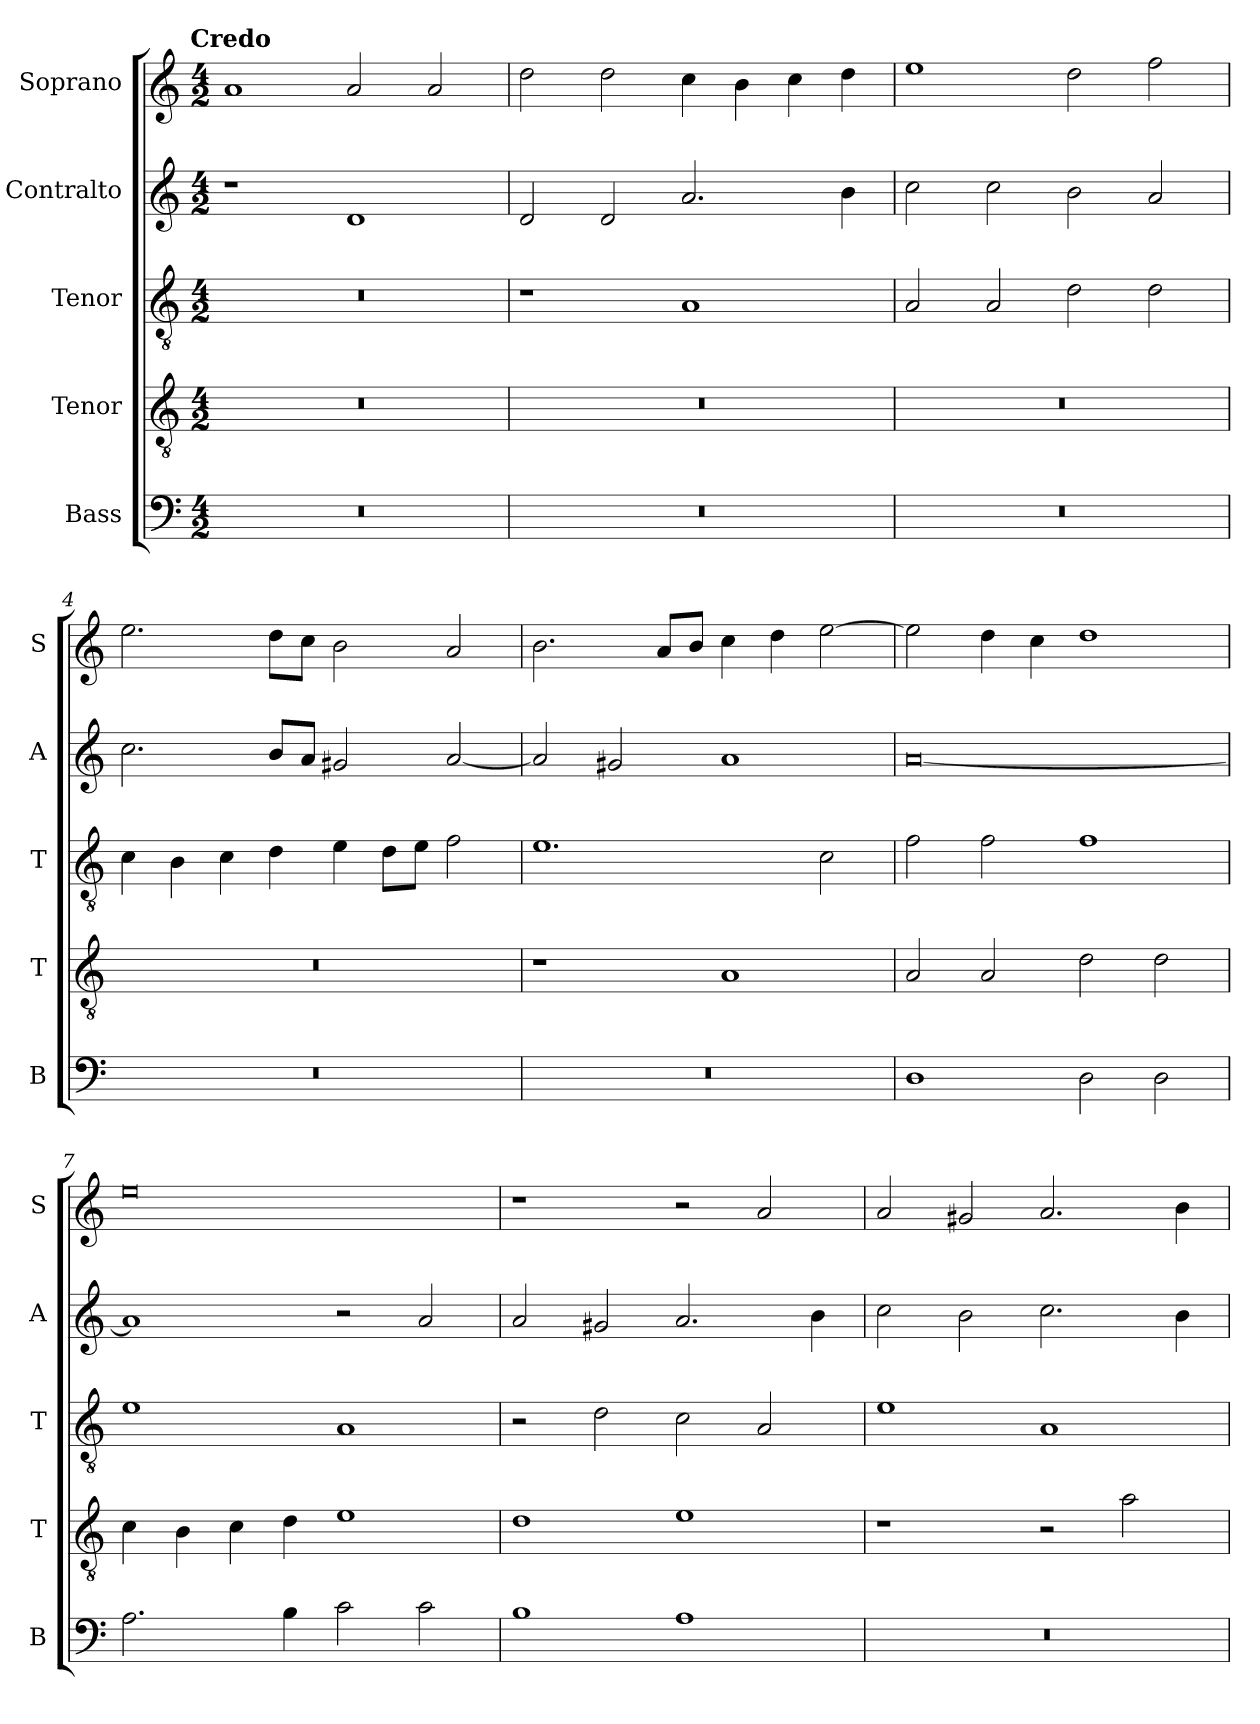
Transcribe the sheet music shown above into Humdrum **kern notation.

**kern	**kern	**kern	**kern	**kern
*part5	*part4	*part3	*part2	*part1
*staff5	*staff4	*staff3	*staff2	*staff1
*I"Bass	*I"Tenor	*I"Tenor	*I"Contralto	*I"Soprano
*I'B	*I'T	*I'T	*I'A	*I'S
*clefF4	*clefGv2	*clefGv2	*clefG2	*clefG2
*k[]	*k[]	*k[]	*k[]	*k[]
*A:aeo	*A:aeo	*A:aeo	*A:aeo	*A:aeo
!!LO:TX:omd:t=Credo
*M4/2	*M4/2	*M4/2	*M4/2	*M4/2
=1	=1	=1	=1	=1
0r	0r	0r	1r	1a
.	.	.	1d	2a
.	.	.	.	2a
=2	=2	=2	=2	=2
0r	0r	1r	2d	2dd
.	.	.	2d	2dd
.	.	1A	2.a	4cc
.	.	.	.	4b
.	.	.	.	4cc
.	.	.	4b	4dd
=3	=3	=3	=3	=3
0r	0r	2A	2cc	1ee
.	.	2A	2cc	.
.	.	2d	2b	2dd
.	.	2d	2a	2ff
=4	=4	=4	=4	=4
0r	0r	4c	2.cc	2.ee
.	.	4B	.	.
.	.	4c	.	.
.	.	4d	8b/L	8dd\L
.	.	.	8a/J	8cc\J
.	.	4e	2g#X	2b
.	.	8d\L	.	.
.	.	8e\J	.	.
.	.	2f	[2a	2a
=5	=5	=5	=5	=5
0r	1r	1.e	2a]	2.b
.	.	.	2g#X	.
.	.	.	.	8a/L
.	.	.	.	8b/J
.	1A	.	1a	4cc
.	.	.	.	4dd
.	.	2c	.	[2ee
=6	=6	=6	=6	=6
1D	2A	2f	[0a	2ee]
.	2A	2f	.	4dd
.	.	.	.	4cc
2D	2d	1f	.	1dd
2D	2d	.	.	.
=7	=7	=7	=7	=7
2.A	4c	1e	1a]	0ee
.	4B	.	.	.
.	4c	.	.	.
4B	4d	.	.	.
2c	1e	1A	2r	.
2c	.	.	2a	.
=8	=8	=8	=8	=8
1B	1d	2r	2a	1r
.	.	2d	2g#X	.
1A	1e	2c	2.a	2r
.	.	2A	.	2a
.	.	.	4b	.
=9	=9	=9	=9	=9
0r	1r	1e	2cc	2a
.	.	.	2b	2g#X
.	2r	1A	2.cc	2.a
.	2a	.	.	.
.	.	.	4b	4b
=	=	=	=	=
*-	*-	*-	*-	*-
